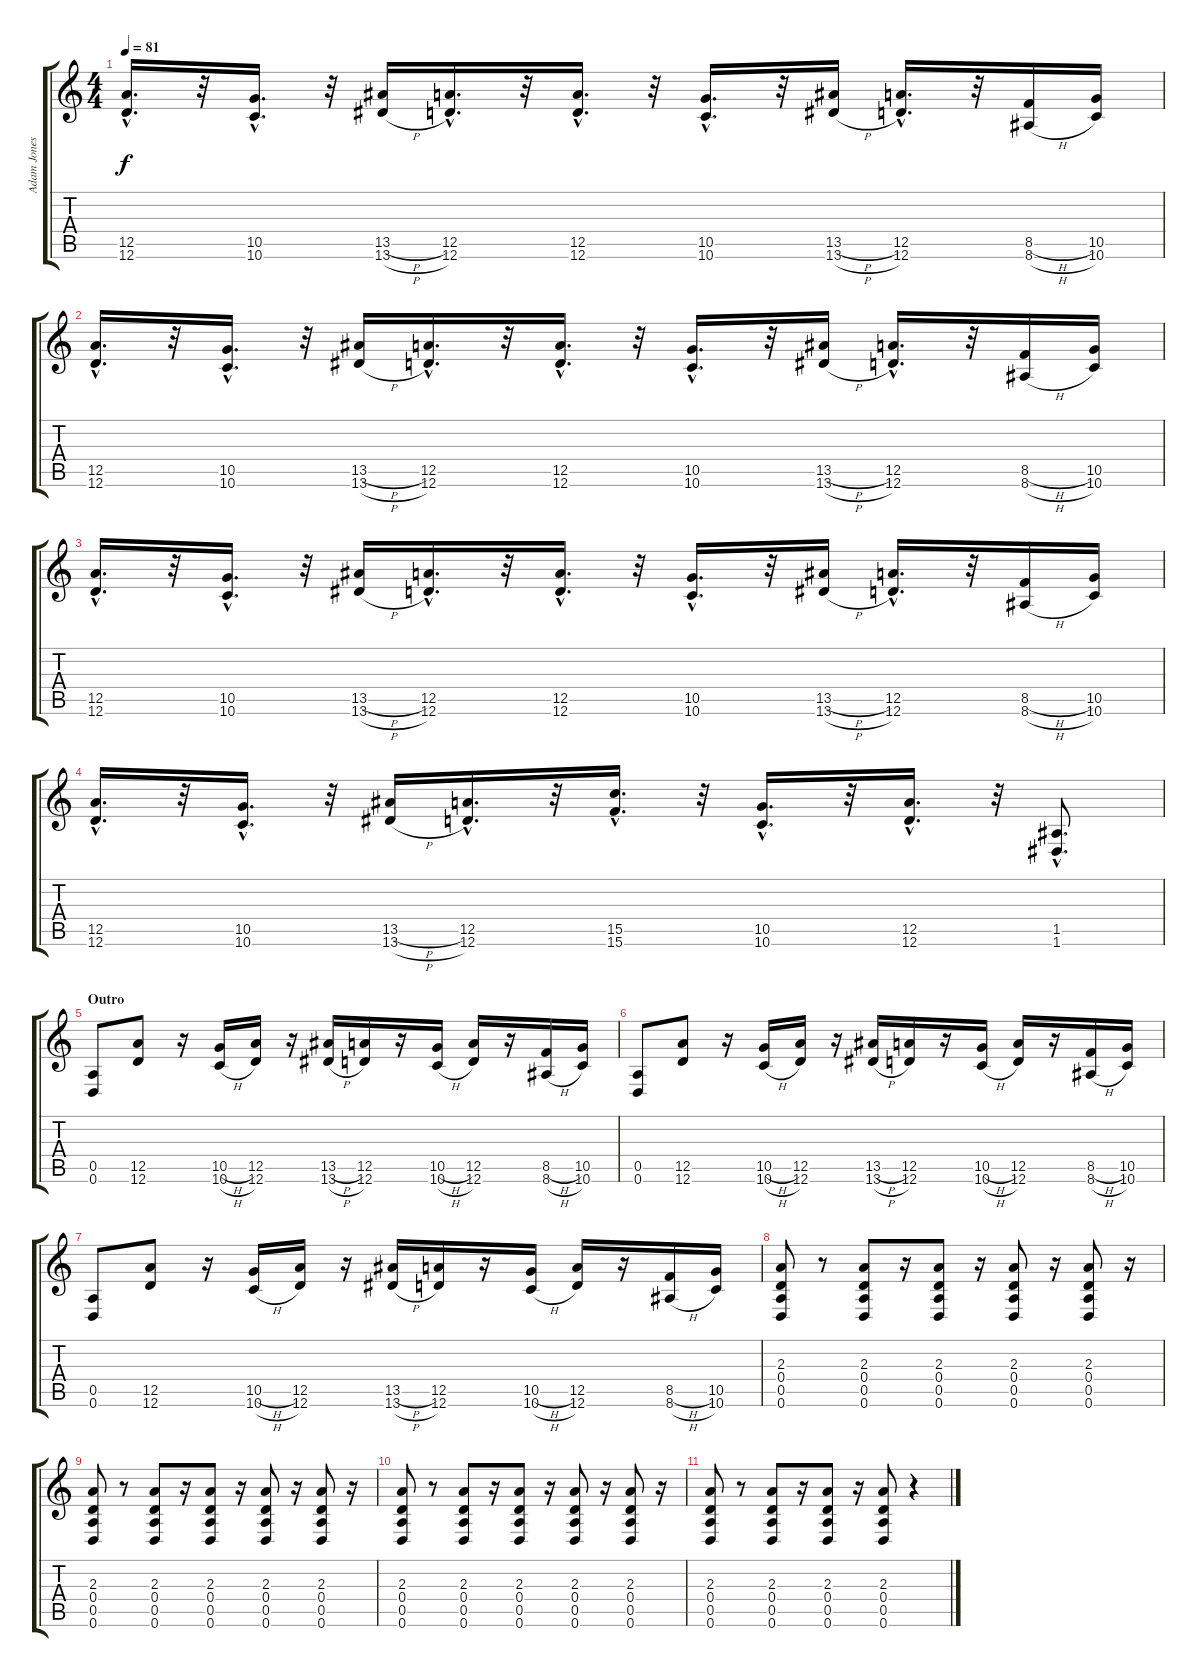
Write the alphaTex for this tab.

\track ("Adam Jones" "Adam Jones") {instrument distortionguitar}
\staff {score tabs}
\tuning (E4 B3 G3 D3 A2 D2) {hide}
\ts (4 4)
\tempo 81
\clef g2
\ks c
(12.5{hac} 12.6{hac}).16{d dy f} r.32 (10.5{hac} 10.6{hac}).16{d} r.32 (13.5{h} 13.6{h}).16 (12.5{hac} 12.6{hac}).16{d} r.32 (12.5{hac} 12.6{hac}).16{d} r.32 (10.5{hac} 10.6{hac}).16{d} r.32 (13.5{h} 13.6{h}).16 (12.5{hac} 12.6{hac}).16{d} r.32 (8.5{h} 8.6{h}).16 (10.5 10.6).16 |
(12.5{hac} 12.6{hac}).16{d} r.32 (10.5{hac} 10.6{hac}).16{d} r.32 (13.5{h} 13.6{h}).16 (12.5{hac} 12.6{hac}).16{d} r.32 (12.5{hac} 12.6{hac}).16{d} r.32 (10.5{hac} 10.6{hac}).16{d} r.32 (13.5{h} 13.6{h}).16 (12.5{hac} 12.6{hac}).16{d} r.32 (8.5{h} 8.6{h}).16 (10.5 10.6).16 |
(12.5{hac} 12.6{hac}).16{d} r.32 (10.5{hac} 10.6{hac}).16{d} r.32 (13.5{h} 13.6{h}).16 (12.5{hac} 12.6{hac}).16{d} r.32 (12.5{hac} 12.6{hac}).16{d} r.32 (10.5{hac} 10.6{hac}).16{d} r.32 (13.5{h} 13.6{h}).16 (12.5{hac} 12.6{hac}).16{d} r.32 (8.5{h} 8.6{h}).16 (10.5 10.6).16 |
(12.5{hac} 12.6{hac}).16{d} r.32 (10.5{hac} 10.6{hac}).16{d} r.32 (13.5{h} 13.6{h}).16 (12.5{hac} 12.6{hac}).16{d} r.32 (15.5{hac} 15.6{hac}).16{d} r.32 (10.5{hac} 10.6{hac}).16{d} r.32 (12.5{hac} 12.6{hac}).16{d} r.32 (1.5{hac} 1.6{hac}).8{d} |
\section ("" "Outro")
(0.5 0.6).8 (12.5 12.6).8 r.16 (10.5{h} 10.6{h}).16 (12.5 12.6).16 r.16 (13.5{h} 13.6{h}).16 (12.5 12.6).16 r.16 (10.5{h} 10.6{h}).16 (12.5 12.6).16 r.16 (8.5{h} 8.6{h}).16 (10.5 10.6).16 |
(0.5 0.6).8 (12.5 12.6).8 r.16 (10.5{h} 10.6{h}).16 (12.5 12.6).16 r.16 (13.5{h} 13.6{h}).16 (12.5 12.6).16 r.16 (10.5{h} 10.6{h}).16 (12.5 12.6).16 r.16 (8.5{h} 8.6{h}).16 (10.5 10.6).16 |
(0.5 0.6).8 (12.5 12.6).8 r.16 (10.5{h} 10.6{h}).16 (12.5 12.6).16 r.16 (13.5{h} 13.6{h}).16 (12.5 12.6).16 r.16 (10.5{h} 10.6{h}).16 (12.5 12.6).16 r.16 (8.5{h} 8.6{h}).16 (10.5 10.6).16 |
(2.3 0.4 0.5 0.6).8{instrument distortionguitar} r.8 (2.3 0.4 0.5 0.6).8 r.16 (2.3 0.4 0.5 0.6).8 r.16 (2.3 0.4 0.5 0.6).8 r.16 (2.3 0.4 0.5 0.6).8 r.16 |
(2.3 0.4 0.5 0.6).8 r.8 (2.3 0.4 0.5 0.6).8 r.16 (2.3 0.4 0.5 0.6).8 r.16 (2.3 0.4 0.5 0.6).8 r.16 (2.3 0.4 0.5 0.6).8 r.16 |
(2.3 0.4 0.5 0.6).8 r.8 (2.3 0.4 0.5 0.6).8 r.16 (2.3 0.4 0.5 0.6).8 r.16 (2.3 0.4 0.5 0.6).8 r.16 (2.3 0.4 0.5 0.6).8 r.16 |
(2.3 0.4 0.5 0.6).8 r.8 (2.3 0.4 0.5 0.6).8 r.16 (2.3 0.4 0.5 0.6).8 r.16 (2.3 0.4 0.5 0.6).8 r.4
